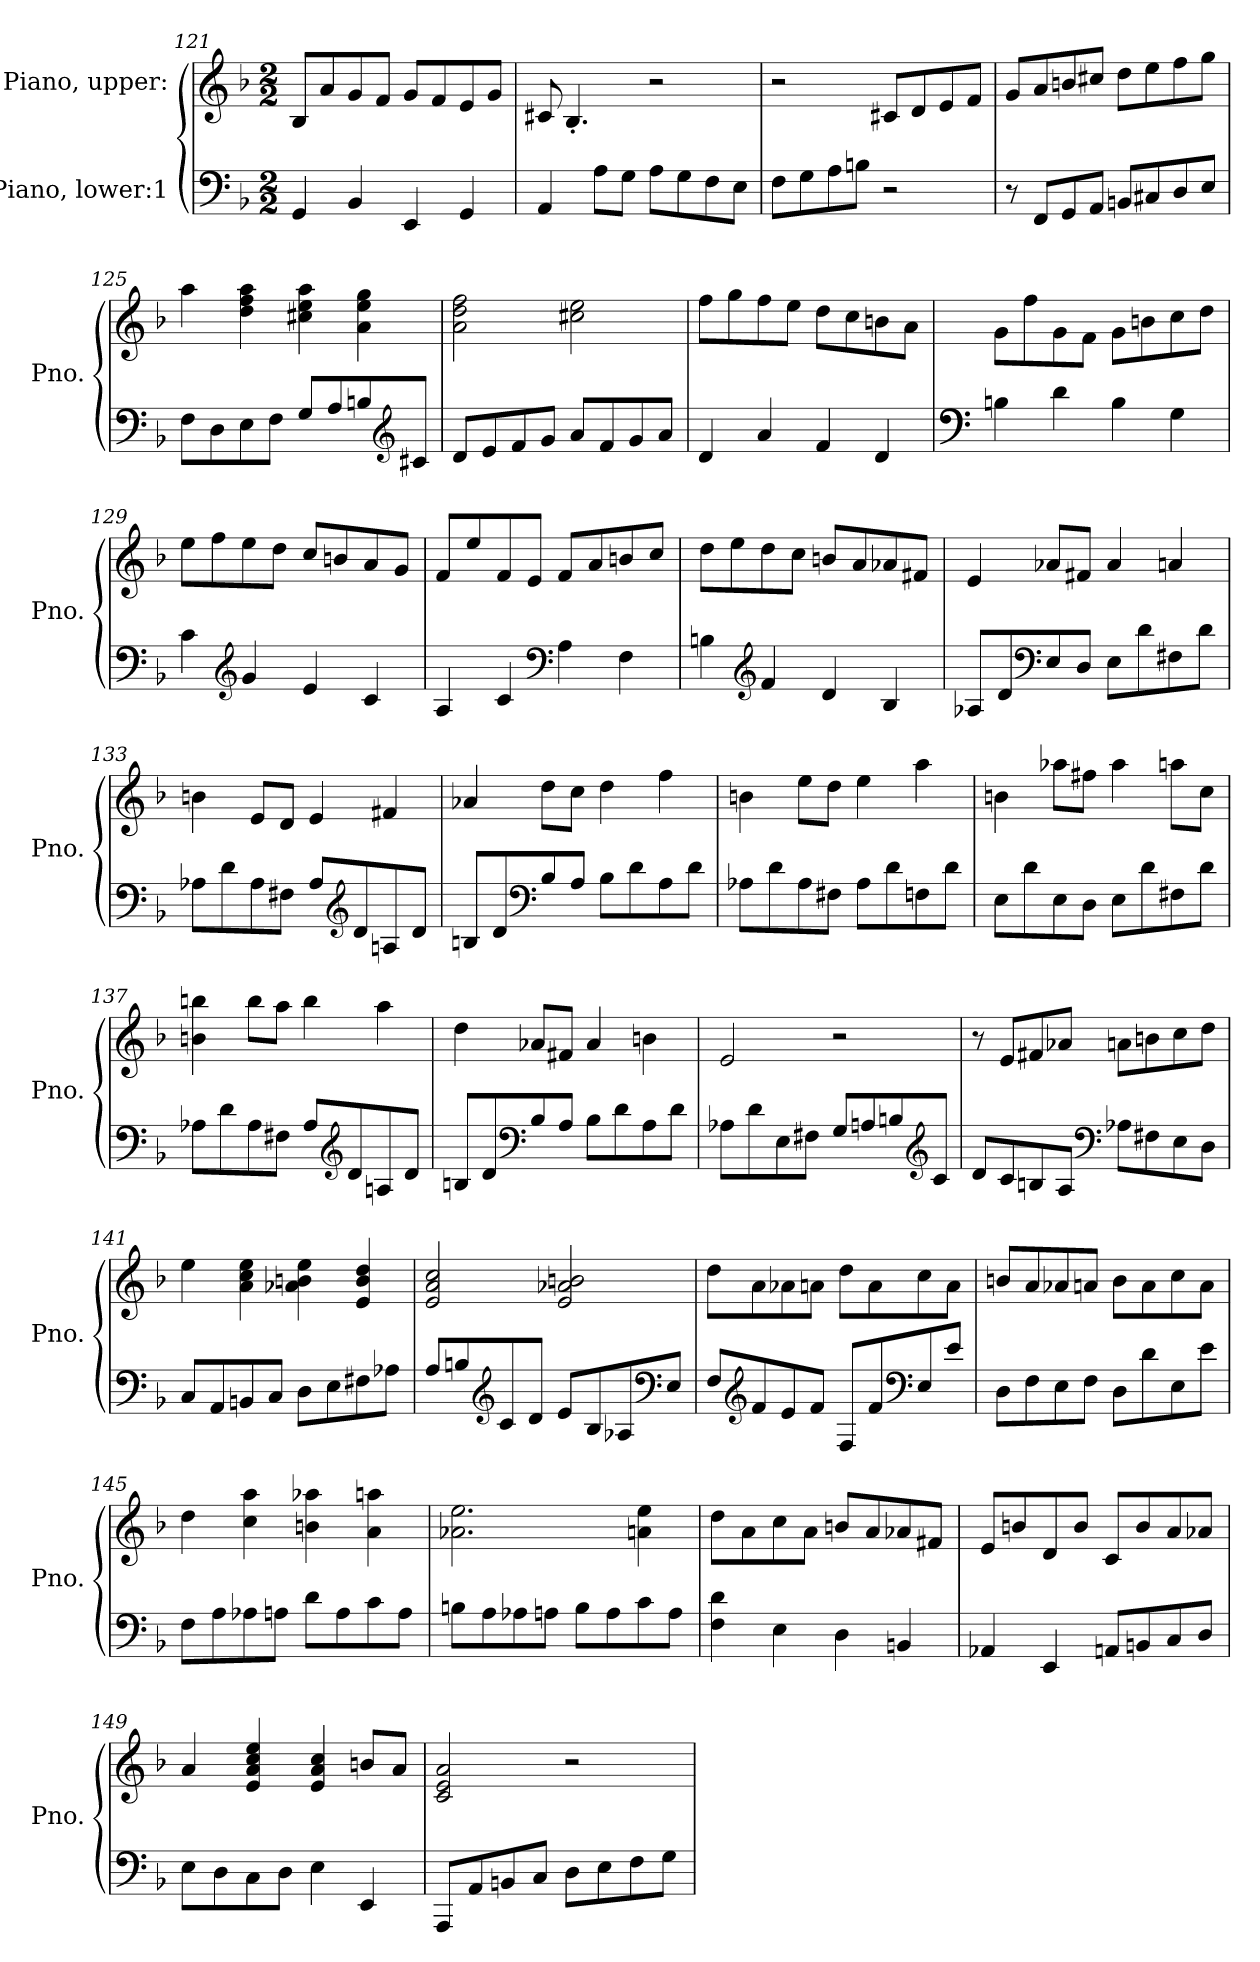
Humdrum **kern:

**kern	**kern
*part2	*part1
*staff2	*staff1
*I"Piano, lower:1	*I"Piano, upper:
*I'Pno.	*I'Pno.
*clefF4	*clefG2
*k[b-]	*k[b-]
*M2/2	*M2/2
=121	=121
4GG/	8B-/L
.	8a/
4BB-/	8g/
.	8f/J
4EE/	8g/L
.	8f/
4GG/	8e/
.	8g/J
=122	=122
4AA/	8c#X/
.	4.B-'/
8A\L	.
8G\J	.
8A\L	2r
8G\	.
8F\	.
8E\J	.
=123	=123
8F\L	2r
8G\	.
8A\	.
8Bn\J	.
2r	8c#X/L
.	8d/
.	8e/
.	8f/J
!!LO:LB:g=z
=124	=124
8r	8g/L
8FF/L	8a/
8GG/	8bn/
8AA/J	8cc#X/J
8BBn/L	8dd\L
8C#X/	8ee\
8D/	8ff\
8E/J	8gg\J
=125	=125
8F\L	4aa\
8D\	.
8E\	4dd\ 4ff\ 4aa\
8F\J	.
8G/L	4cc#X\ 4ee\ 4aa\
8A/	.
8Bn/	4a\ 4ee\ 4gg\
*clefG2	*
8c#X/J	.
=126	=126
8d/L	2a\ 2dd\ 2ff\
8e/	.
8f/	.
8g/J	.
8a/L	2cc#X\ 2ee\
8f/	.
8g/	.
8a/J	.
=127	=127
4d/	8ff\L
.	8gg\
4a/	8ff\
.	8ee\J
4f/	8dd\L
.	8cc\
4d/	8bn\
.	8a\J
!!LO:LB:g=z
=128	=128
*clefF4	*
4Bn\	8g\L
.	8ff\
4d\	8g\
.	8f\J
4B\	8g\L
.	8bn\
4G\	8cc\
.	8dd\J
=129	=129
4c\	8ee\L
.	8ff\
*clefG2	*
4g/	8ee\
.	8dd\J
4e/	8cc/L
.	8bn/
4c/	8a/
.	8g/J
=130	=130
4A/	8f/L
.	8ee/
4c/	8f/
.	8e/J
*clefF4	*
4A\	8f/L
.	8a/
4F\	8bn/
.	8cc/J
=131	=131
4Bn\	8dd\L
.	8ee\
*clefG2	*
4f/	8dd\
.	8cc\J
4d/	8bn/L
.	8a/
4B/	8a-X/
.	8f#X/J
!!LO:PB:g=z
=132	=132
8A-X/L	4e/
8d/	.
*clefF4	*
8E/	8a-X/L
8D/J	8f#X/J
8E\L	4a-/
8d\	.
8F#X\	4an/
8d\J	.
=133	=133
8A-X\L	4bn\
8d\	.
8A-\	8e/L
8F#X\J	8d/J
8A-/L	4e/
*clefG2	*
8d/	.
8An/	4f#X/
8d/J	.
=134	=134
8Bn/L	4a-X/
8d/	.
*clefF4	*
8B/	8dd\L
8A/J	8cc\J
8B\L	4dd\
8d\	.
8A\	4ff\
8d\J	.
=135	=135
8A-X\L	4bn\
8d\	.
8A-\	8ee\L
8F#X\J	8dd\J
8A-\L	4ee\
8d\	.
8Fn\	4aa\
8d\J	.
!!LO:LB:g=z
=136	=136
8E\L	4bn\
8d\	.
8E\	8aa-X\L
8D\J	8ff#X\J
8E\L	4aa-\
8d\	.
8F#X\	8aan\L
8d\J	8cc\J
=137	=137
8A-X\L	4bn\ 4bbn\
8d\	.
8A-\	8bb\L
8F#X\J	8aa\J
8A-/L	4bb\
*clefG2	*
8d/	.
8An/	4aa\
8d/J	.
=138	=138
8Bn/L	4dd\
8d/	.
*clefF4	*
8B/	8a-X/L
8A/J	8f#X/J
8B\L	4a-/
8d\	.
8A\	4bn\
8d\J	.
!!LO:LB:g=z
=139	=139
8A-X\L	2e/
8d\	.
8E\	.
8F#X\J	.
8G/L	2r
8An/	.
8Bn/	.
*clefG2	*
8c/J	.
=140	=140
8d/L	8r
8c/	8e/L
8Bn/	8f#X/
8A/J	8a-X/J
*clefF4	*
8A-X\L	8an\L
8F#X\	8bn\
8E\	8cc\
8D\J	8dd\J
=141	=141
8C/L	4ee\
8AA/	.
8BBn/	4a\ 4cc\ 4ee\
8C/J	.
8D\L	4a-X\ 4bn\ 4ee\
8E\	.
8F#X\	4e/ 4b/ 4dd/
8A-X\J	.
!!LO:LB:g=z
=142	=142
8A/L	2e/ 2a/ 2cc/
8Bn/	.
*clefG2	*
8c/	.
8d/J	.
8e/L	2e/ 2a-X/ 2bn/
8B/	.
8A-X/	.
*clefF4	*
8E/J	.
=143	=143
8F/L	8dd\L
*clefG2	*
8f/	8a\
8e/	8a-X\
8f/J	8an\J
8F/L	8dd\L
8f/	8a\
*clefF4	*
8E/	8cc\
8e/J	8a\J
=144	=144
8D\L	8bn/L
8F\	8a/
8E\	8a-X/
8F\J	8an/J
8D\L	8b\L
8d\	8a\
8E\	8cc\
8e\J	8a\J
!!LO:LB:g=z
=145	=145
8F\L	4dd\
8A\	.
8A-X\	4cc\ 4aa\
8An\J	.
8d\L	4bn\ 4aa-X\
8A\	.
8c\	4a\ 4aan\
8A\J	.
=146	=146
8Bn\L	2.a-X\ 2.ee\
8A\	.
8A-X\	.
8An\J	.
8B\L	.
8A\	.
8c\	4an\ 4ee\
8A\J	.
=147	=147
4F\ 4d\	8dd\L
.	8a\
4E\	8cc\
.	8a\J
4D\	8bn/L
.	8a/
4BBn/	8a-X/
.	8f#X/J
=148	=148
4AA-X/	8e/L
.	8bn/
4EE/	8d/
.	8b/J
8AAn/L	8c/L
8BBn/	8b/
8C/	8a/
8D/J	8a-X/J
!!LO:LB:g=z
=149	=149
8E\L	4a/
8D\	.
8C\	4e/ 4a/ 4cc/ 4ee/
8D\J	.
4E\	4e/ 4a/ 4cc/
4EE/	8bn/L
.	8a/J
=150	=150
8AAA/L	2c/ 2e/ 2a/
8AA/	.
8BBn/	.
8C/J	.
8D\L	2r
8E\	.
8F\	.
8G\J	.
=	=
*-	*-
